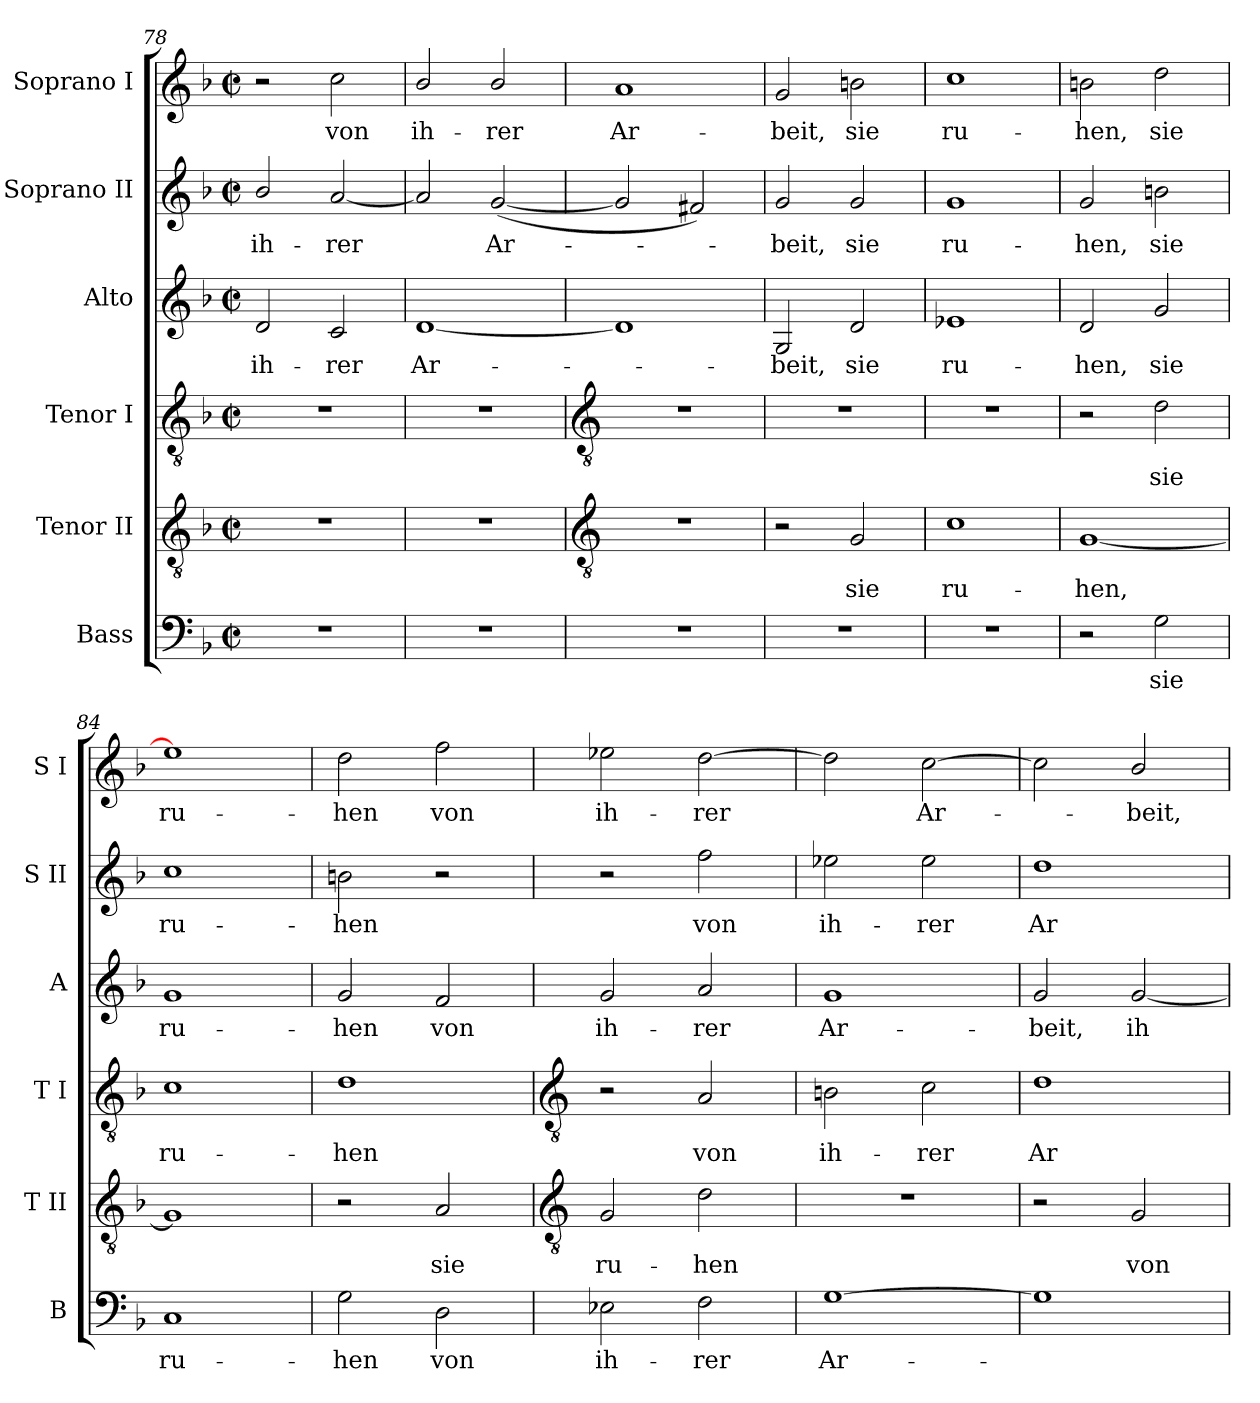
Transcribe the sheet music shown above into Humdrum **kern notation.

**kern	**text	**kern	**text	**kern	**text	**kern	**text	**kern	**text	**kern	**text
*part6	*part6	*part5	*part5	*part4	*part4	*part3	*part3	*part2	*part2	*part1	*part1
*staff6	*staff6	*staff5	*staff5	*staff4	*staff4	*staff3	*staff3	*staff2	*staff2	*staff1	*staff1
*I"Bass	*	*I"Tenor II	*	*I"Tenor I	*	*I"Alto	*	*I"Soprano II	*	*I"Soprano I	*
*I'B	*	*I'T II	*	*I'T I	*	*I'A	*	*I'S II	*	*I'S I	*
*clefF4	*	*clefGv2	*	*clefGv2	*	*clefG2	*	*clefG2	*	*clefG2	*
*k[b-]	*	*k[b-]	*	*k[b-]	*	*k[b-]	*	*k[b-]	*	*k[b-]	*
*F:	*	*F:	*	*F:	*	*F:	*	*F:	*	*F:	*
*M2/2	*	*M2/2	*	*M2/2	*	*M2/2	*	*M2/2	*	*M2/2	*
*met(c|)	*	*met(c|)	*	*met(c|)	*	*met(c|)	*	*met(c|)	*	*met(c|)	*
=78	=78	=78	=78	=78	=78	=78	=78	=78	=78	=78	=78
!	!	!	!	!	!	!	!LO:LY:b	!	!LO:LY:b	!	!
1r	.	1r	.	1r	.	2d	ih-	2b-/	ih-	2r	.
!	!	!	!	!	!	!	!LO:LY:b	!	!LO:LY:b	!	!LO:LY:b
.	.	.	.	.	.	2c	-rer	[2a	-rer	2cc	von
=79	=79	=79	=79	=79	=79	=79	=79	=79	=79	=79	=79
!	!	!	!	!	!	!	!LO:LY:b	!	!	!	!LO:LY:b
1r	.	1r	.	1r	.	[1d	Ar-	2a]	.	2b-/	ih-
!	!	!	!	!	!	!	!	!	!LO:LY:b	!	!LO:LY:b
.	.	.	.	.	.	.	.	(<[2g	Ar-	2b-/	-rer
!!LO:LB:g=z
=80	=80	=80	=80	=80	=80	=80	=80	=80	=80	=80	=80
*	*	*clefGv2	*	*clefGv2	*	*	*	*	*	*	*
!	!	!	!	!	!	!	!	!	!	!	!LO:LY:b
1r	.	1r	.	1r	.	1d]	.	2g]	.	1a	Ar-
.	.	.	.	.	.	.	.	2f#X)	.	.	.
=81	=81	=81	=81	=81	=81	=81	=81	=81	=81	=81	=81
!	!	!	!	!	!	!	!LO:LY:b	!	!LO:LY:b	!	!LO:LY:b
1r	.	2r	.	1r	.	2G	beit,	2g	beit,	2g	-beit,
!	!	!	!LO:LY:b	!	!	!	!LO:LY:b	!	!LO:LY:b	!	!LO:LY:b
.	.	2G	sie	.	.	2d	sie	2g	sie	2bn	sie
=82	=82	=82	=82	=82	=82	=82	=82	=82	=82	=82	=82
!	!	!	!LO:LY:b	!	!	!	!LO:LY:b	!	!LO:LY:b	!	!LO:LY:b
1r	.	1c	ru-	1r	.	1e-X	ru-	1g	ru-	1cc	ru-
=83	=83	=83	=83	=83	=83	=83	=83	=83	=83	=83	=83
!	!	!	!LO:LY:b	!	!	!	!LO:LY:b	!	!LO:LY:b	!	!LO:LY:b
2r	.	[1G	-hen,	2r	.	2d	-hen,	2g	-hen,	2bn	-hen,
!	!LO:LY:b	!	!	!	!LO:LY:b	!	!LO:LY:b	!	!LO:LY:b	!	!LO:LY:b
2G	sie	.	.	2d	sie	2g	sie	2bn	sie	2dd	sie
=84	=84	=84	=84	=84	=84	=84	=84	=84	=84	=84	=84
!	!LO:LY:b	!	!	!	!LO:LY:b	!	!LO:LY:b	!	!LO:LY:b	!	!LO:LY:b
1C	ru-	1G]	.	1c	ru-	1g	ru-	1cc	ru-	1ee-]	ru-
=85	=85	=85	=85	=85	=85	=85	=85	=85	=85	=85	=85
!	!LO:LY:b	!	!	!	!LO:LY:b	!	!LO:LY:b	!	!LO:LY:b	!	!LO:LY:b
2G	-hen	2r	.	1d	-hen	2g	-hen	2bn	-hen	2dd	-hen
!	!LO:LY:b	!	!LO:LY:b	!	!	!	!LO:LY:b	!	!	!	!LO:LY:b
2D	von	2A	sie	.	.	2f	von	2r	.	2ff	von
!!LO:LB:g=z
=86	=86	=86	=86	=86	=86	=86	=86	=86	=86	=86	=86
*	*	*clefGv2	*	*clefGv2	*	*	*	*	*	*	*
!	!LO:LY:b	!	!LO:LY:b	!	!	!	!LO:LY:b	!	!	!	!LO:LY:b
2E-X	ih-	2G	ru-	2r	.	2g	ih-	2r	.	2ee-X	ih-
!	!LO:LY:b	!	!LO:LY:b	!	!LO:LY:b	!	!LO:LY:b	!	!LO:LY:b	!	!LO:LY:b
2F	-rer	2d	-hen	2A	von	2a	-rer	2ff	von	[2dd	-rer
=87	=87	=87	=87	=87	=87	=87	=87	=87	=87	=87	=87
!	!LO:LY:b	!	!	!	!LO:LY:b	!	!LO:LY:b	!	!LO:LY:b	!	!
[1G	Ar-	1r	.	2Bn	ih-	1g	Ar-	2ee-X	ih-	2dd]	.
!	!	!	!	!	!LO:LY:b	!	!	!	!LO:LY:b	!	!LO:LY:b
.	.	.	.	2c	-rer	.	.	2ee-	-rer	[2cc	Ar-
=88	=88	=88	=88	=88	=88	=88	=88	=88	=88	=88	=88
!	!	!	!	!	!LO:LY:b	!	!LO:LY:b	!	!LO:LY:b	!	!
1G]	.	2r	.	1d	Ar-	2g	-beit,	1dd	Ar-	2cc]	.
!	!	!	!LO:LY:b	!	!	!	!LO:LY:b	!	!	!	!LO:LY:b
.	.	2G	von	.	.	[2g	ih-	.	.	2b-/	beit,
=	=	=	=	=	=	=	=	=	=	=	=
*-	*-	*-	*-	*-	*-	*-	*-	*-	*-	*-	*-
